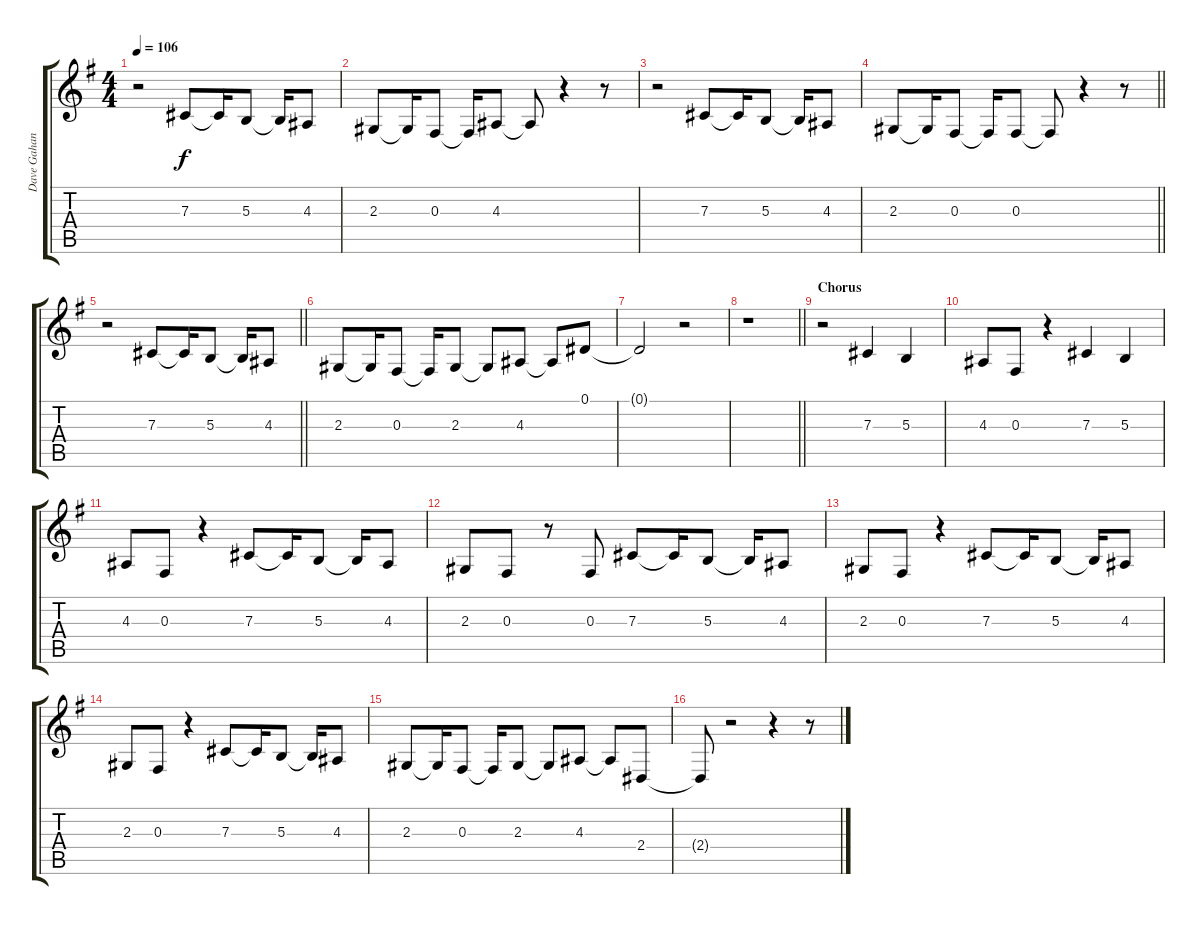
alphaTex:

\track ("Dave Gahan (Voice)" "Dave Gahan") {instrument cello}
\staff {score tabs}
\tuning (Eb4 Bb3 Gb3 Db3 Ab2 Eb2) {hide}
\ts (4 4)
\tempo 106
\clef g2
\ks g
r.2{dy f} 7.3.8 7.3{t}.16 5.3.8 5.3{t}.16 4.3.8 |
2.3.8 2.3{t}.16 0.3.8 0.3{t}.16 4.3.8 4.3{t}.8 r.4 r.8 |
r.2 7.3.8 7.3{t}.16 5.3.8 5.3{t}.16 4.3.8 |
\barLineRight lightlight
2.3.8 2.3{t}.16 0.3.8 0.3{t}.16 0.3.8 0.3{t}.8 r.4 r.8 |
\barLineRight lightlight
r.2 7.3.8 7.3{t}.16 5.3.8 5.3{t}.16 4.3.8 |
2.3.8 2.3{t}.16 0.3.8 0.3{t}.16 2.3.8 2.3{t}.8 4.3.8 4.3{t}.8 0.1.8 |
0.1{t}.2 r.2 |
\barLineRight lightlight
r.1 |
\section ("" "Chorus")
r.2 7.3.4 5.3.4 |
4.3.8 0.3.8 r.4 7.3.4 5.3.4 |
4.3.8 0.3.8 r.4 7.3.8 7.3{t}.16 5.3.8 5.3{t}.16 4.3.8 |
2.3.8 0.3.8 r.8 0.3.8 7.3.8 7.3{t}.16 5.3.8 5.3{t}.16 4.3.8 |
2.3.8 0.3.8 r.4 7.3.8 7.3{t}.16 5.3.8 5.3{t}.16 4.3.8 |
2.3.8 0.3.8 r.4 7.3.8 7.3{t}.16 5.3.8 5.3{t}.16 4.3.8 |
2.3.8 2.3{t}.16 0.3.8 0.3{t}.16 2.3.8 2.3{t}.8 4.3.8 4.3{t}.8 2.4.8 |
2.4{t}.8 r.2 r.4 r.8
